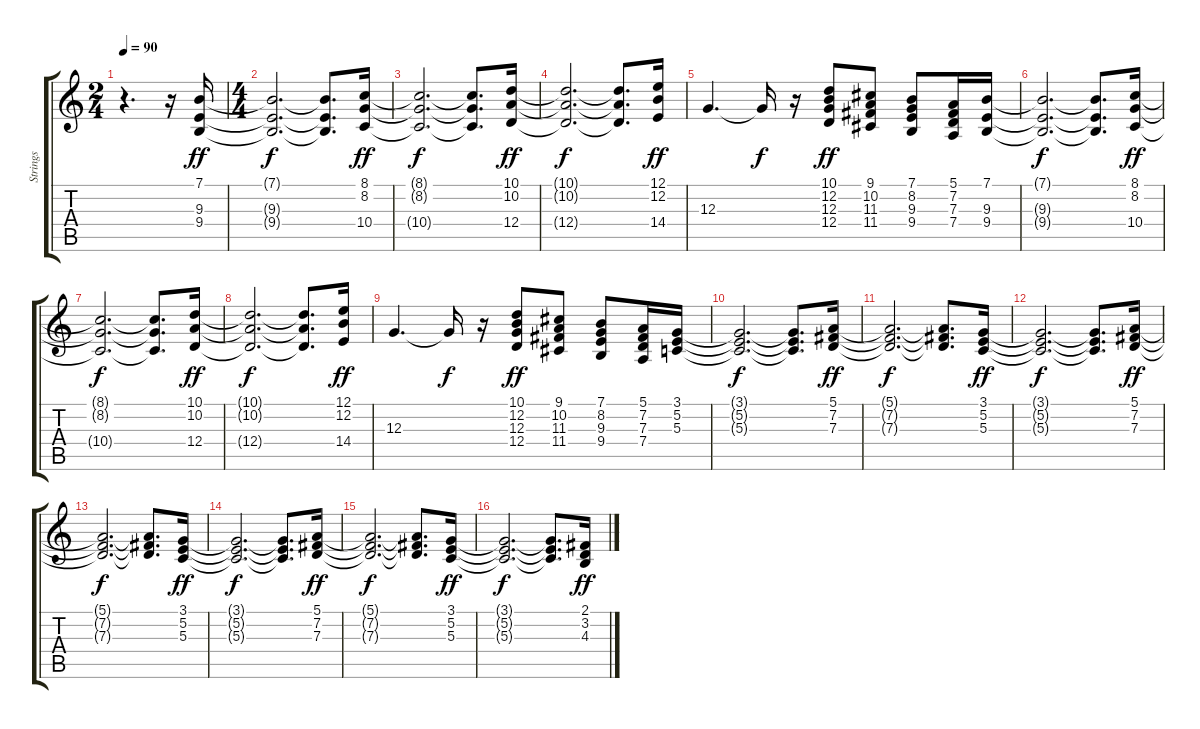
\track ("Strings" "Strings") {instrument stringensemble1}
\staff {score tabs}
\tuning (E4 B3 G3 D3 A2 E2) {hide}
\ts (2 4)
\tempo 90
\clef g2
\ks c
r.4{d dy ff instrument stringensemble1} r.16 (7.1 9.3 9.4).16 |
\ts (4 4)
(7.1{t} 9.3{t} 9.4{t}).2{d dy f} (7.1{t} 9.3{t} 9.4{t}).8{d} (8.1 8.2 10.4).16{dy ff} |
(8.1{t} 8.2{t} 10.4{t}).2{d dy f} (8.1{t} 8.2{t} 10.4{t}).8{d} (10.1 10.2 12.4).16{dy ff} |
(10.1{t} 10.2{t} 12.4{t}).2{d dy f} (10.1{t} 10.2{t} 12.4{t}).8{d} (12.1 12.2 14.4).16{dy ff} |
12.3.4{d} 12.3{t}.16{dy f} r.16 (10.1 12.2 12.3 12.4).8{dy ff} (9.1 10.2 11.3 11.4).8 (7.1 8.2 9.3 9.4).8 (5.1 7.2 7.3 7.4).16 (7.1 9.3 9.4).16 |
(7.1{t} 9.3{t} 9.4{t}).2{d dy f} (7.1{t} 9.3{t} 9.4{t}).8{d} (8.1 8.2 10.4).16{dy ff} |
(8.1{t} 8.2{t} 10.4{t}).2{d dy f} (8.1{t} 8.2{t} 10.4{t}).8{d} (10.1 10.2 12.4).16{dy ff} |
(10.1{t} 10.2{t} 12.4{t}).2{d dy f} (10.1{t} 10.2{t} 12.4{t}).8{d} (12.1 12.2 14.4).16{dy ff} |
12.3.4{d} 12.3{t}.16{dy f} r.16 (10.1 12.2 12.3 12.4).8{dy ff} (9.1 10.2 11.3 11.4).8 (7.1 8.2 9.3 9.4).8 (5.1 7.2 7.3 7.4).16 (3.1 5.2 5.3).16 |
(3.1{t} 5.2{t} 5.3{t}).2{d dy f} (3.1{t} 5.2{t} 5.3{t}).8{d} (5.1 7.2 7.3).16{dy ff} |
(5.1{t} 7.2{t} 7.3{t}).2{d dy f} (5.1{t} 7.2{t} 7.3{t}).8{d} (3.1 5.2 5.3).16{dy ff} |
(3.1{t} 5.2{t} 5.3{t}).2{d dy f} (3.1{t} 5.2{t} 5.3{t}).8{d} (5.1 7.2 7.3).16{dy ff} |
(5.1{t} 7.2{t} 7.3{t}).2{d dy f} (5.1{t} 7.2{t} 7.3{t}).8{d} (3.1 5.2 5.3).16{dy ff} |
(3.1{t} 5.2{t} 5.3{t}).2{d dy f} (3.1{t} 5.2{t} 5.3{t}).8{d} (5.1 7.2 7.3).16{dy ff} |
(5.1{t} 7.2{t} 7.3{t}).2{d dy f} (5.1{t} 7.2{t} 7.3{t}).8{d} (3.1 5.2 5.3).16{dy ff} |
(3.1{t} 5.2{t} 5.3{t}).2{d dy f} (3.1{t} 5.2{t} 5.3{t}).8{d} (2.1 3.2 4.3).16{dy ff}
